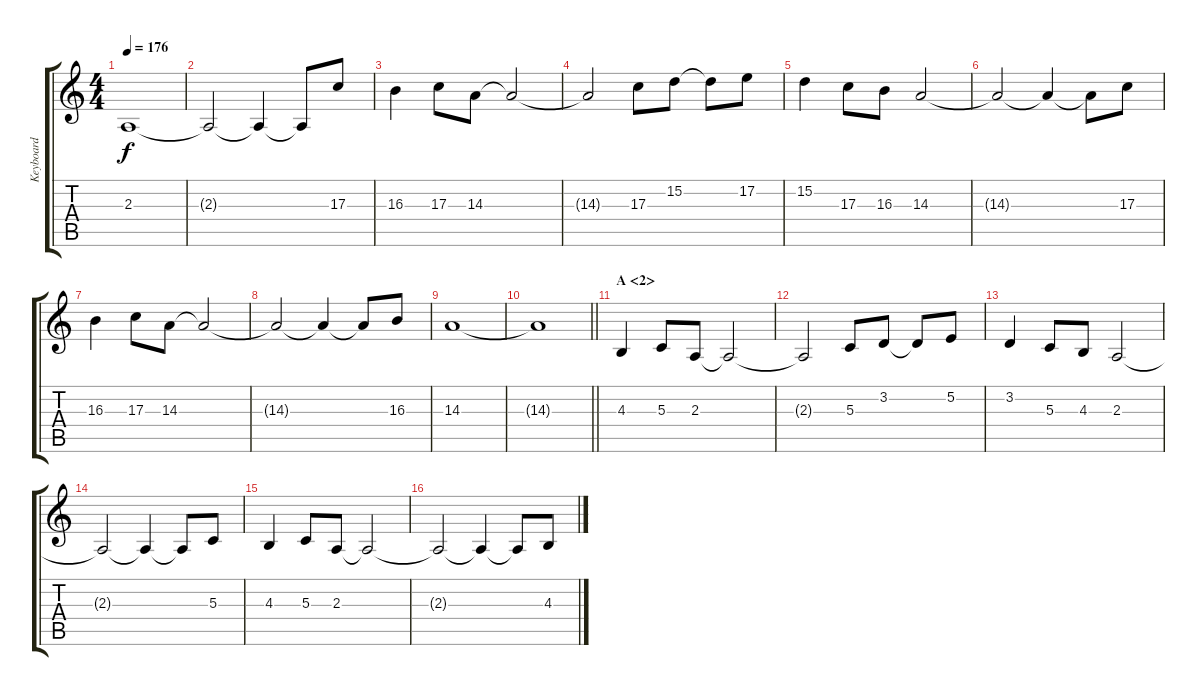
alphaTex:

\track ("Keyboard" "Keyboard") {instrument accordion}
\staff {score tabs}
\tuning (E4 B3 G3 D3 A2 E2) {hide}
\ts (4 4)
\tempo 176
\clef g2
\ks c
2.3.1{dy f} |
2.3{t}.2 2.3{t}.4 2.3{t}.8 17.3.8 |
16.3.4 17.3.8 14.3.8 14.3{t}.2 |
14.3{t}.2 17.3.8 15.2.8 15.2{t}.8 17.2.8 |
15.2.4 17.3.8 16.3.8 14.3.2 |
14.3{t}.2 14.3{t}.4 14.3{t}.8 17.3.8 |
16.3.4 17.3.8 14.3.8 14.3{t}.2 |
14.3{t}.2 14.3{t}.4 14.3{t}.8 16.3.8 |
14.3.1 |
\barLineRight lightlight
14.3{t}.1 |
\section ("" "A <2>")
4.3.4 5.3.8 2.3.8 2.3{t}.2 |
2.3{t}.2 5.3.8 3.2.8 3.2{t}.8 5.2.8 |
3.2.4 5.3.8 4.3.8 2.3.2 |
2.3{t}.2 2.3{t}.4 2.3{t}.8 5.3.8 |
4.3.4 5.3.8 2.3.8 2.3{t}.2 |
2.3{t}.2 2.3{t}.4 2.3{t}.8 4.3.8
